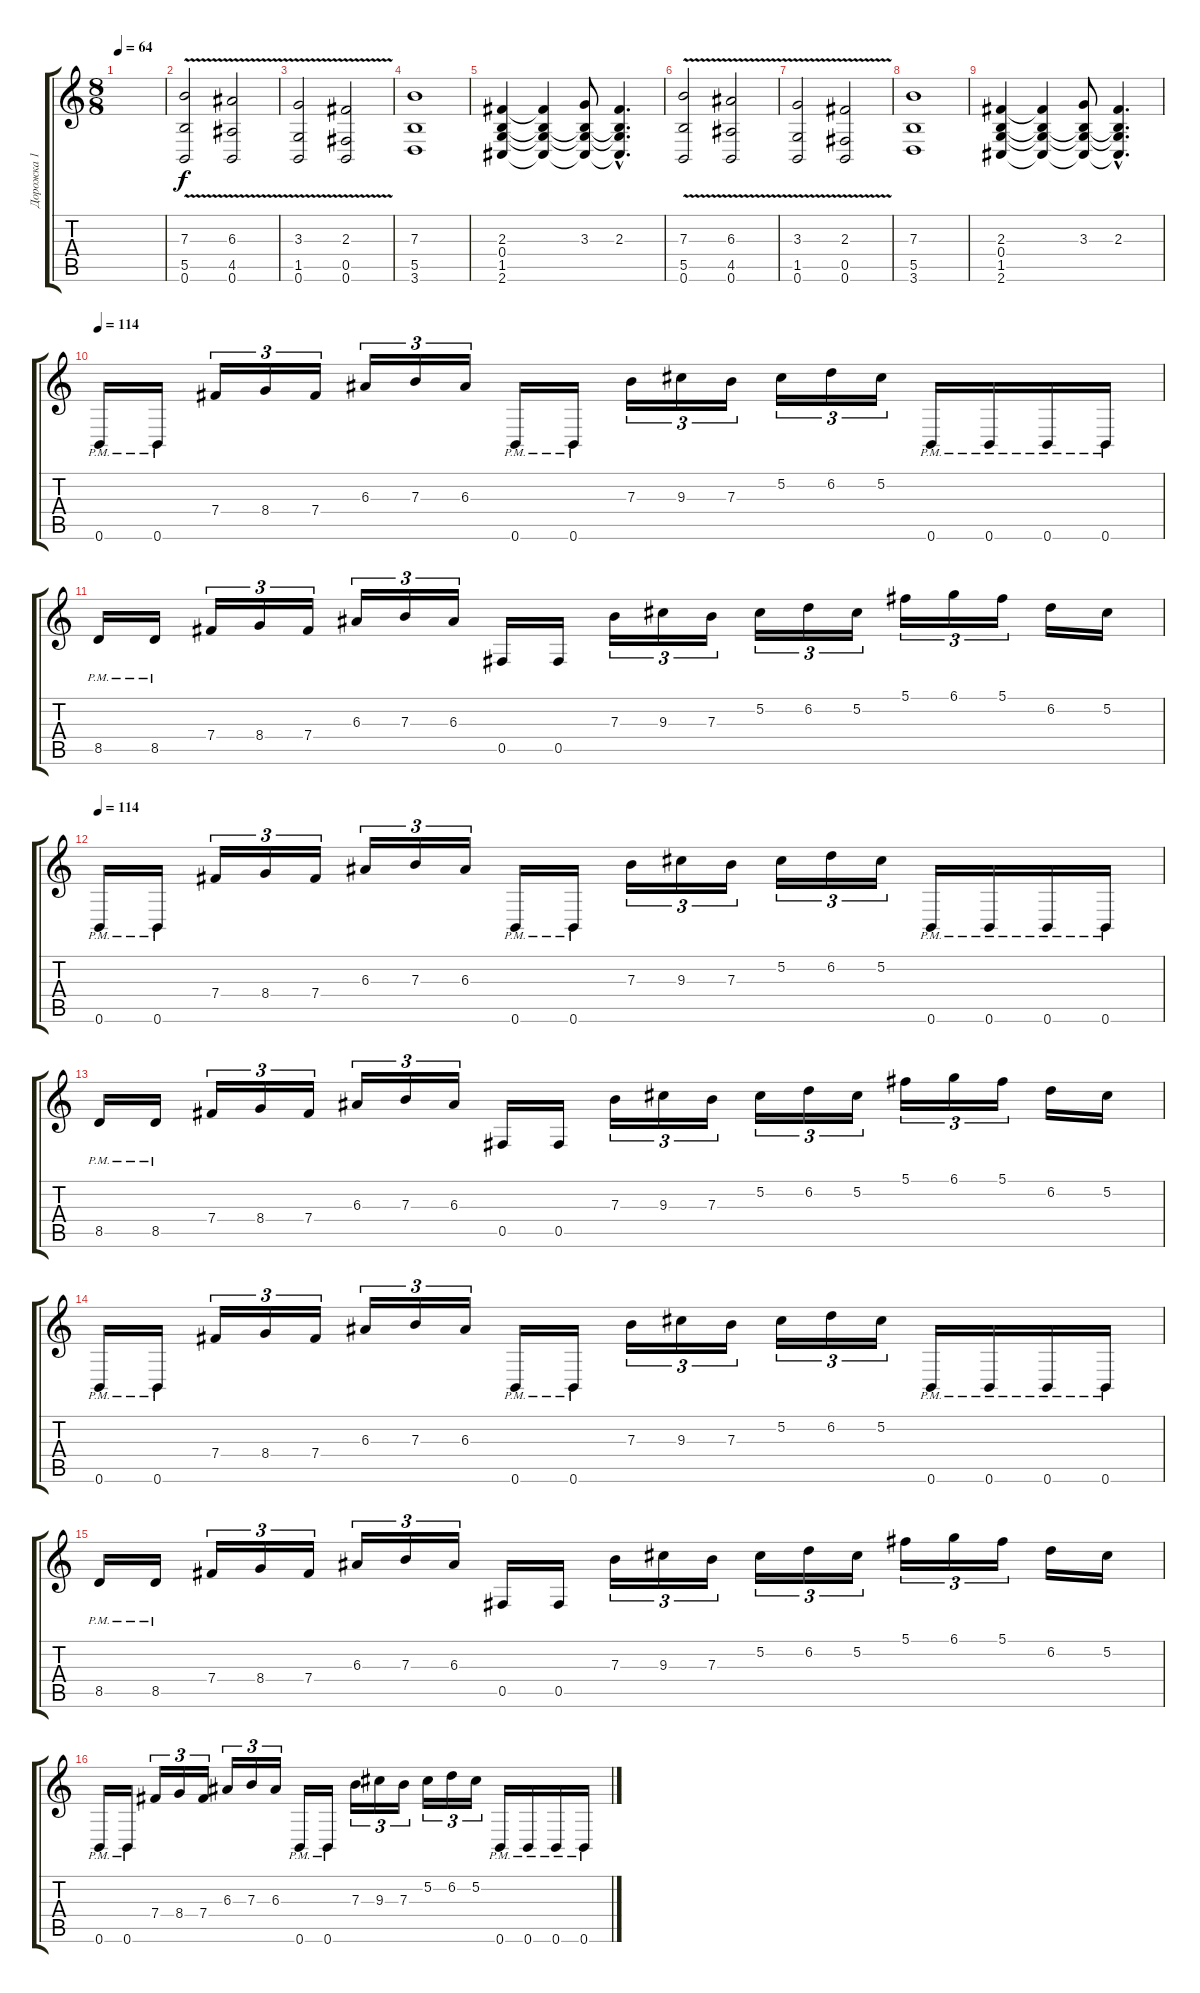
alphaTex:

\track ("Дорожка 1" "Дорожка 1") {instrument distortionguitar}
\staff {score tabs}
\tuning (Db4 Ab3 E3 B2 Gb2 B1) {hide}
\ts (8 8)
\tempo 64
\clef g2
\ks c
|
(7.3{v} 5.5{v} 0.6).2 (6.3{v} 4.5{v} 0.6).2 |
(3.3{v} 1.5{v} 0.6).2 (2.3{v} 0.5 0.6).2 |
(7.3 5.5 3.6).1 |
(2.3 0.4 1.5 2.6).4 (2.3{t} 0.4{t} 1.5{t} 2.6{t}).4 (3.3 0.4{t} 1.5{t} 2.6{t}).8 (2.3{hac} 0.4{hac t} 1.5{hac t} 2.6{hac t}).4{d} |
(7.3{v} 5.5{v} 0.6).2 (6.3{v} 4.5{v} 0.6).2 |
(3.3{v} 1.5{v} 0.6).2 (2.3{v} 0.5 0.6).2 |
(7.3 5.5 3.6).1 |
(2.3 0.4 1.5 2.6).4 (2.3{t} 0.4{t} 1.5{t} 2.6{t}).4 (3.3 0.4{t} 1.5{t} 2.6{t}).8 (2.3{hac} 0.4{hac t} 1.5{hac t} 2.6{hac t}).4{d} |
\tempo 114
0.6{pm}.16 0.6{pm}.16 7.4.16{tu (3 2)} 8.4.16{tu (3 2)} 7.4.16{tu (3 2)} 6.3.16{tu (3 2)} 7.3.16{tu (3 2)} 6.3.16{tu (3 2)} 0.6{pm}.16 0.6{pm}.16 7.3.16{tu (3 2)} 9.3.16{tu (3 2)} 7.3.16{tu (3 2)} 5.2.16{tu (3 2)} 6.2.16{tu (3 2)} 5.2.16{tu (3 2)} 0.6{pm}.16 0.6{pm}.16 0.6{pm}.16 0.6{pm}.16 |
8.5{pm}.16 8.5{pm}.16 7.4.16{tu (3 2)} 8.4.16{tu (3 2)} 7.4.16{tu (3 2)} 6.3.16{tu (3 2)} 7.3.16{tu (3 2)} 6.3.16{tu (3 2)} 0.5.16 0.5.16 7.3.16{tu (3 2)} 9.3.16{tu (3 2)} 7.3.16{tu (3 2)} 5.2.16{tu (3 2)} 6.2.16{tu (3 2)} 5.2.16{tu (3 2)} 5.1.16{tu (3 2)} 6.1.16{tu (3 2)} 5.1.16{tu (3 2)} 6.2.16 5.2.16 |
\tempo 114
0.6{pm}.16 0.6{pm}.16 7.4.16{tu (3 2)} 8.4.16{tu (3 2)} 7.4.16{tu (3 2)} 6.3.16{tu (3 2)} 7.3.16{tu (3 2)} 6.3.16{tu (3 2)} 0.6{pm}.16 0.6{pm}.16 7.3.16{tu (3 2)} 9.3.16{tu (3 2)} 7.3.16{tu (3 2)} 5.2.16{tu (3 2)} 6.2.16{tu (3 2)} 5.2.16{tu (3 2)} 0.6{pm}.16 0.6{pm}.16 0.6{pm}.16 0.6{pm}.16 |
8.5{pm}.16 8.5{pm}.16 7.4.16{tu (3 2)} 8.4.16{tu (3 2)} 7.4.16{tu (3 2)} 6.3.16{tu (3 2)} 7.3.16{tu (3 2)} 6.3.16{tu (3 2)} 0.5.16 0.5.16 7.3.16{tu (3 2)} 9.3.16{tu (3 2)} 7.3.16{tu (3 2)} 5.2.16{tu (3 2)} 6.2.16{tu (3 2)} 5.2.16{tu (3 2)} 5.1.16{tu (3 2)} 6.1.16{tu (3 2)} 5.1.16{tu (3 2)} 6.2.16 5.2.16 |
0.6{pm}.16 0.6{pm}.16 7.4.16{tu (3 2)} 8.4.16{tu (3 2)} 7.4.16{tu (3 2)} 6.3.16{tu (3 2)} 7.3.16{tu (3 2)} 6.3.16{tu (3 2)} 0.6{pm}.16 0.6{pm}.16 7.3.16{tu (3 2)} 9.3.16{tu (3 2)} 7.3.16{tu (3 2)} 5.2.16{tu (3 2)} 6.2.16{tu (3 2)} 5.2.16{tu (3 2)} 0.6{pm}.16 0.6{pm}.16 0.6{pm}.16 0.6{pm}.16 |
8.5{pm}.16 8.5{pm}.16 7.4.16{tu (3 2)} 8.4.16{tu (3 2)} 7.4.16{tu (3 2)} 6.3.16{tu (3 2)} 7.3.16{tu (3 2)} 6.3.16{tu (3 2)} 0.5.16 0.5.16 7.3.16{tu (3 2)} 9.3.16{tu (3 2)} 7.3.16{tu (3 2)} 5.2.16{tu (3 2)} 6.2.16{tu (3 2)} 5.2.16{tu (3 2)} 5.1.16{tu (3 2)} 6.1.16{tu (3 2)} 5.1.16{tu (3 2)} 6.2.16 5.2.16 |
0.6{pm}.16 0.6{pm}.16 7.4.16{tu (3 2)} 8.4.16{tu (3 2)} 7.4.16{tu (3 2)} 6.3.16{tu (3 2)} 7.3.16{tu (3 2)} 6.3.16{tu (3 2)} 0.6{pm}.16 0.6{pm}.16 7.3.16{tu (3 2)} 9.3.16{tu (3 2)} 7.3.16{tu (3 2)} 5.2.16{tu (3 2)} 6.2.16{tu (3 2)} 5.2.16{tu (3 2)} 0.6{pm}.16 0.6{pm}.16 0.6{pm}.16 0.6{pm}.16
